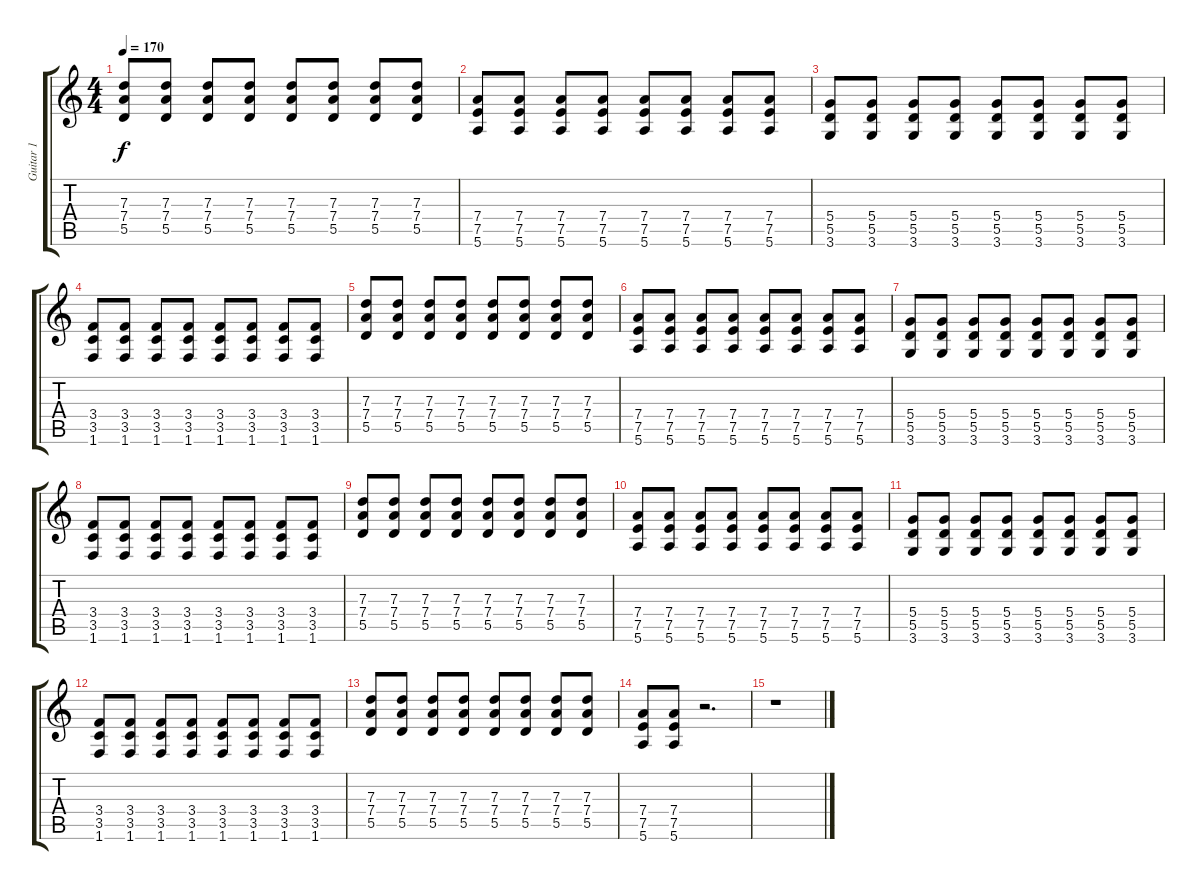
\track ("Guitar 1" "Guitar 1") {instrument distortionguitar}
\staff {score tabs}
\tuning (E4 B3 G3 D3 A2 E2) {hide}
\ts (4 4)
\tempo 170
\clef g2
\ks c
(7.3 7.4 5.5).8{dy f} (7.3 7.4 5.5).8 (7.3 7.4 5.5).8 (7.3 7.4 5.5).8 (7.3 7.4 5.5).8 (7.3 7.4 5.5).8 (7.3 7.4 5.5).8 (7.3 7.4 5.5).8 |
(7.4 7.5 5.6).8 (7.4 7.5 5.6).8 (7.4 7.5 5.6).8 (7.4 7.5 5.6).8 (7.4 7.5 5.6).8 (7.4 7.5 5.6).8 (7.4 7.5 5.6).8 (7.4 7.5 5.6).8 |
(5.4 5.5 3.6).8 (5.4 5.5 3.6).8 (5.4 5.5 3.6).8 (5.4 5.5 3.6).8 (5.4 5.5 3.6).8 (5.4 5.5 3.6).8 (5.4 5.5 3.6).8 (5.4 5.5 3.6).8 |
(3.4 3.5 1.6).8 (3.4 3.5 1.6).8 (3.4 3.5 1.6).8 (3.4 3.5 1.6).8 (3.4 3.5 1.6).8 (3.4 3.5 1.6).8 (3.4 3.5 1.6).8 (3.4 3.5 1.6).8 |
(7.3 7.4 5.5).8 (7.3 7.4 5.5).8 (7.3 7.4 5.5).8 (7.3 7.4 5.5).8 (7.3 7.4 5.5).8 (7.3 7.4 5.5).8 (7.3 7.4 5.5).8 (7.3 7.4 5.5).8 |
(7.4 7.5 5.6).8 (7.4 7.5 5.6).8 (7.4 7.5 5.6).8 (7.4 7.5 5.6).8 (7.4 7.5 5.6).8 (7.4 7.5 5.6).8 (7.4 7.5 5.6).8 (7.4 7.5 5.6).8 |
(5.4 5.5 3.6).8 (5.4 5.5 3.6).8 (5.4 5.5 3.6).8 (5.4 5.5 3.6).8 (5.4 5.5 3.6).8 (5.4 5.5 3.6).8 (5.4 5.5 3.6).8 (5.4 5.5 3.6).8 |
(3.4 3.5 1.6).8 (3.4 3.5 1.6).8 (3.4 3.5 1.6).8 (3.4 3.5 1.6).8 (3.4 3.5 1.6).8 (3.4 3.5 1.6).8 (3.4 3.5 1.6).8 (3.4 3.5 1.6).8 |
(7.3 7.4 5.5).8 (7.3 7.4 5.5).8 (7.3 7.4 5.5).8 (7.3 7.4 5.5).8 (7.3 7.4 5.5).8 (7.3 7.4 5.5).8 (7.3 7.4 5.5).8 (7.3 7.4 5.5).8 |
(7.4 7.5 5.6).8 (7.4 7.5 5.6).8 (7.4 7.5 5.6).8 (7.4 7.5 5.6).8 (7.4 7.5 5.6).8 (7.4 7.5 5.6).8 (7.4 7.5 5.6).8 (7.4 7.5 5.6).8 |
(5.4 5.5 3.6).8 (5.4 5.5 3.6).8 (5.4 5.5 3.6).8 (5.4 5.5 3.6).8 (5.4 5.5 3.6).8 (5.4 5.5 3.6).8 (5.4 5.5 3.6).8 (5.4 5.5 3.6).8 |
(3.4 3.5 1.6).8 (3.4 3.5 1.6).8 (3.4 3.5 1.6).8 (3.4 3.5 1.6).8 (3.4 3.5 1.6).8 (3.4 3.5 1.6).8 (3.4 3.5 1.6).8 (3.4 3.5 1.6).8 |
(7.3 7.4 5.5).8 (7.3 7.4 5.5).8 (7.3 7.4 5.5).8 (7.3 7.4 5.5).8 (7.3 7.4 5.5).8 (7.3 7.4 5.5).8 (7.3 7.4 5.5).8 (7.3 7.4 5.5).8 |
(7.4 7.5 5.6).8 (7.4 7.5 5.6).8 r.2{d} |
r.1
